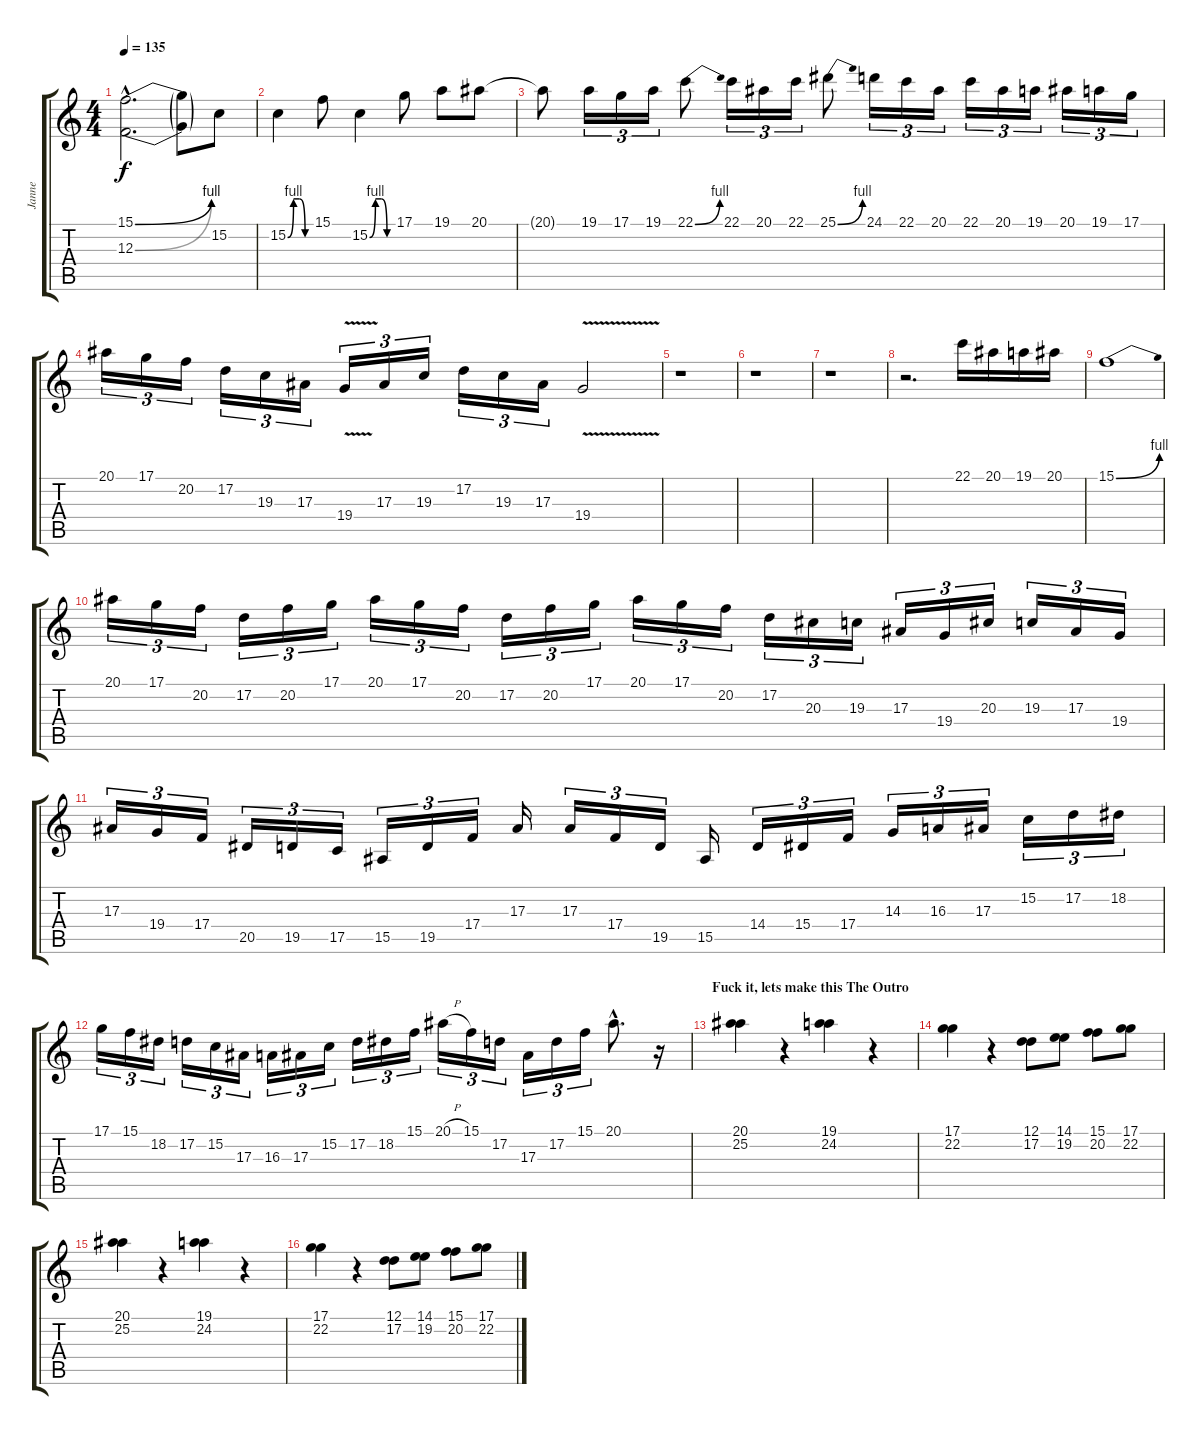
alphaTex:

\track ("Janne" "Janne") {instrument stringensemble1}
\staff {score tabs}
\tuning (D4 A3 F3 C3 G2 D2) {hide}
\ts (4 4)
\tempo 135
\clef g2
\ks c
(15.1{be (bend 0 0 60 4) hac} 12.3{be (bend 0 0 60 4) hac}).2{d dy f instrument lead1square} (15.1{t} 12.3{t}).8 15.2.8 |
15.2{be (custom 0 0 15 4 30 4 45 0 60 0)}.4 15.1.8 15.2{be (custom 0 0 15 4 30 4 45 0 60 0)}.4 17.1.8 19.1.8 20.1.8 |
20.1{t}.8 19.1.16{tu (3 2)} 17.1.16{tu (3 2)} 19.1.16{tu (3 2)} 22.1{be (bend 0 0 60 4)}.8 22.1.16{tu (3 2)} 20.1.16{tu (3 2)} 22.1.16{tu (3 2)} 25.1{be (bend 0 0 60 4)}.8 24.1.16{tu (3 2)} 22.1.16{tu (3 2)} 20.1.16{tu (3 2)} 22.1.16{tu (3 2)} 20.1.16{tu (3 2)} 19.1.16{tu (3 2)} 20.1.16{tu (3 2)} 19.1.16{tu (3 2)} 17.1.16{tu (3 2)} |
20.1.16{tu (3 2)} 17.1.16{tu (3 2)} 20.2.16{tu (3 2)} 17.2.16{tu (3 2)} 19.3.16{tu (3 2)} 17.3.16{tu (3 2)} 19.4{v}.16{tu (3 2)} 17.3.16{tu (3 2)} 19.3.16{tu (3 2)} 17.2.16{tu (3 2)} 19.3.16{tu (3 2)} 17.3.16{tu (3 2)} 19.4{v}.2 |
r.1 |
r.1 |
r.1 |
r.2{d} 22.1.16 20.1.16 19.1.16 20.1.16 |
15.1{be (bend 0 0 60 4)}.1 |
20.1.16{tu (3 2)} 17.1.16{tu (3 2)} 20.2.16{tu (3 2)} 17.2.16{tu (3 2)} 20.2.16{tu (3 2)} 17.1.16{tu (3 2)} 20.1.16{tu (3 2)} 17.1.16{tu (3 2)} 20.2.16{tu (3 2)} 17.2.16{tu (3 2)} 20.2.16{tu (3 2)} 17.1.16{tu (3 2)} 20.1.16{tu (3 2)} 17.1.16{tu (3 2)} 20.2.16{tu (3 2)} 17.2.16{tu (3 2)} 20.3.16{tu (3 2)} 19.3.16{tu (3 2)} 17.3.16{tu (3 2)} 19.4.16{tu (3 2)} 20.3.16{tu (3 2)} 19.3.16{tu (3 2)} 17.3.16{tu (3 2)} 19.4.16{tu (3 2)} |
17.3.16{tu (3 2)} 19.4.16{tu (3 2)} 17.4.16{tu (3 2)} 20.5.16{tu (3 2)} 19.5.16{tu (3 2)} 17.5.16{tu (3 2)} 15.5.16{tu (3 2)} 19.5.16{tu (3 2)} 17.4.16{tu (3 2)} 17.3.16 17.3.16{tu (3 2)} 17.4.16{tu (3 2)} 19.5.16{tu (3 2)} 15.5.16 14.4.16{tu (3 2)} 15.4.16{tu (3 2)} 17.4.16{tu (3 2)} 14.3.16{tu (3 2)} 16.3.16{tu (3 2)} 17.3.16{tu (3 2)} 15.2.16{tu (3 2)} 17.2.16{tu (3 2)} 18.2.16{tu (3 2)} |
17.1.16{tu (3 2)} 15.1.16{tu (3 2)} 18.2.16{tu (3 2)} 17.2.16{tu (3 2)} 15.2.16{tu (3 2)} 17.3.16{tu (3 2)} 16.3.16{tu (3 2)} 17.3.16{tu (3 2)} 15.2.16{tu (3 2)} 17.2.16{tu (3 2)} 18.2.16{tu (3 2)} 15.1.16{tu (3 2)} 20.1{h}.16{tu (3 2)} 15.1.16{tu (3 2)} 17.2.16{tu (3 2)} 17.3.16{tu (3 2)} 17.2.16{tu (3 2)} 15.1.16{tu (3 2)} 20.1{hac}.8{d} r.16 |
\section ("" "Fuck it, lets make this The Outro")
(20.1 25.2).4{instrument stringensemble1} r.4 (19.1 24.2).4 r.4 |
(17.1 22.2).4 r.4 (12.1 17.2).8 (14.1 19.2).8 (15.1 20.2).8 (17.1 22.2).8 |
(20.1 25.2).4 r.4 (19.1 24.2).4 r.4 |
(17.1 22.2).4 r.4 (12.1 17.2).8 (14.1 19.2).8 (15.1 20.2).8 (17.1 22.2).8
